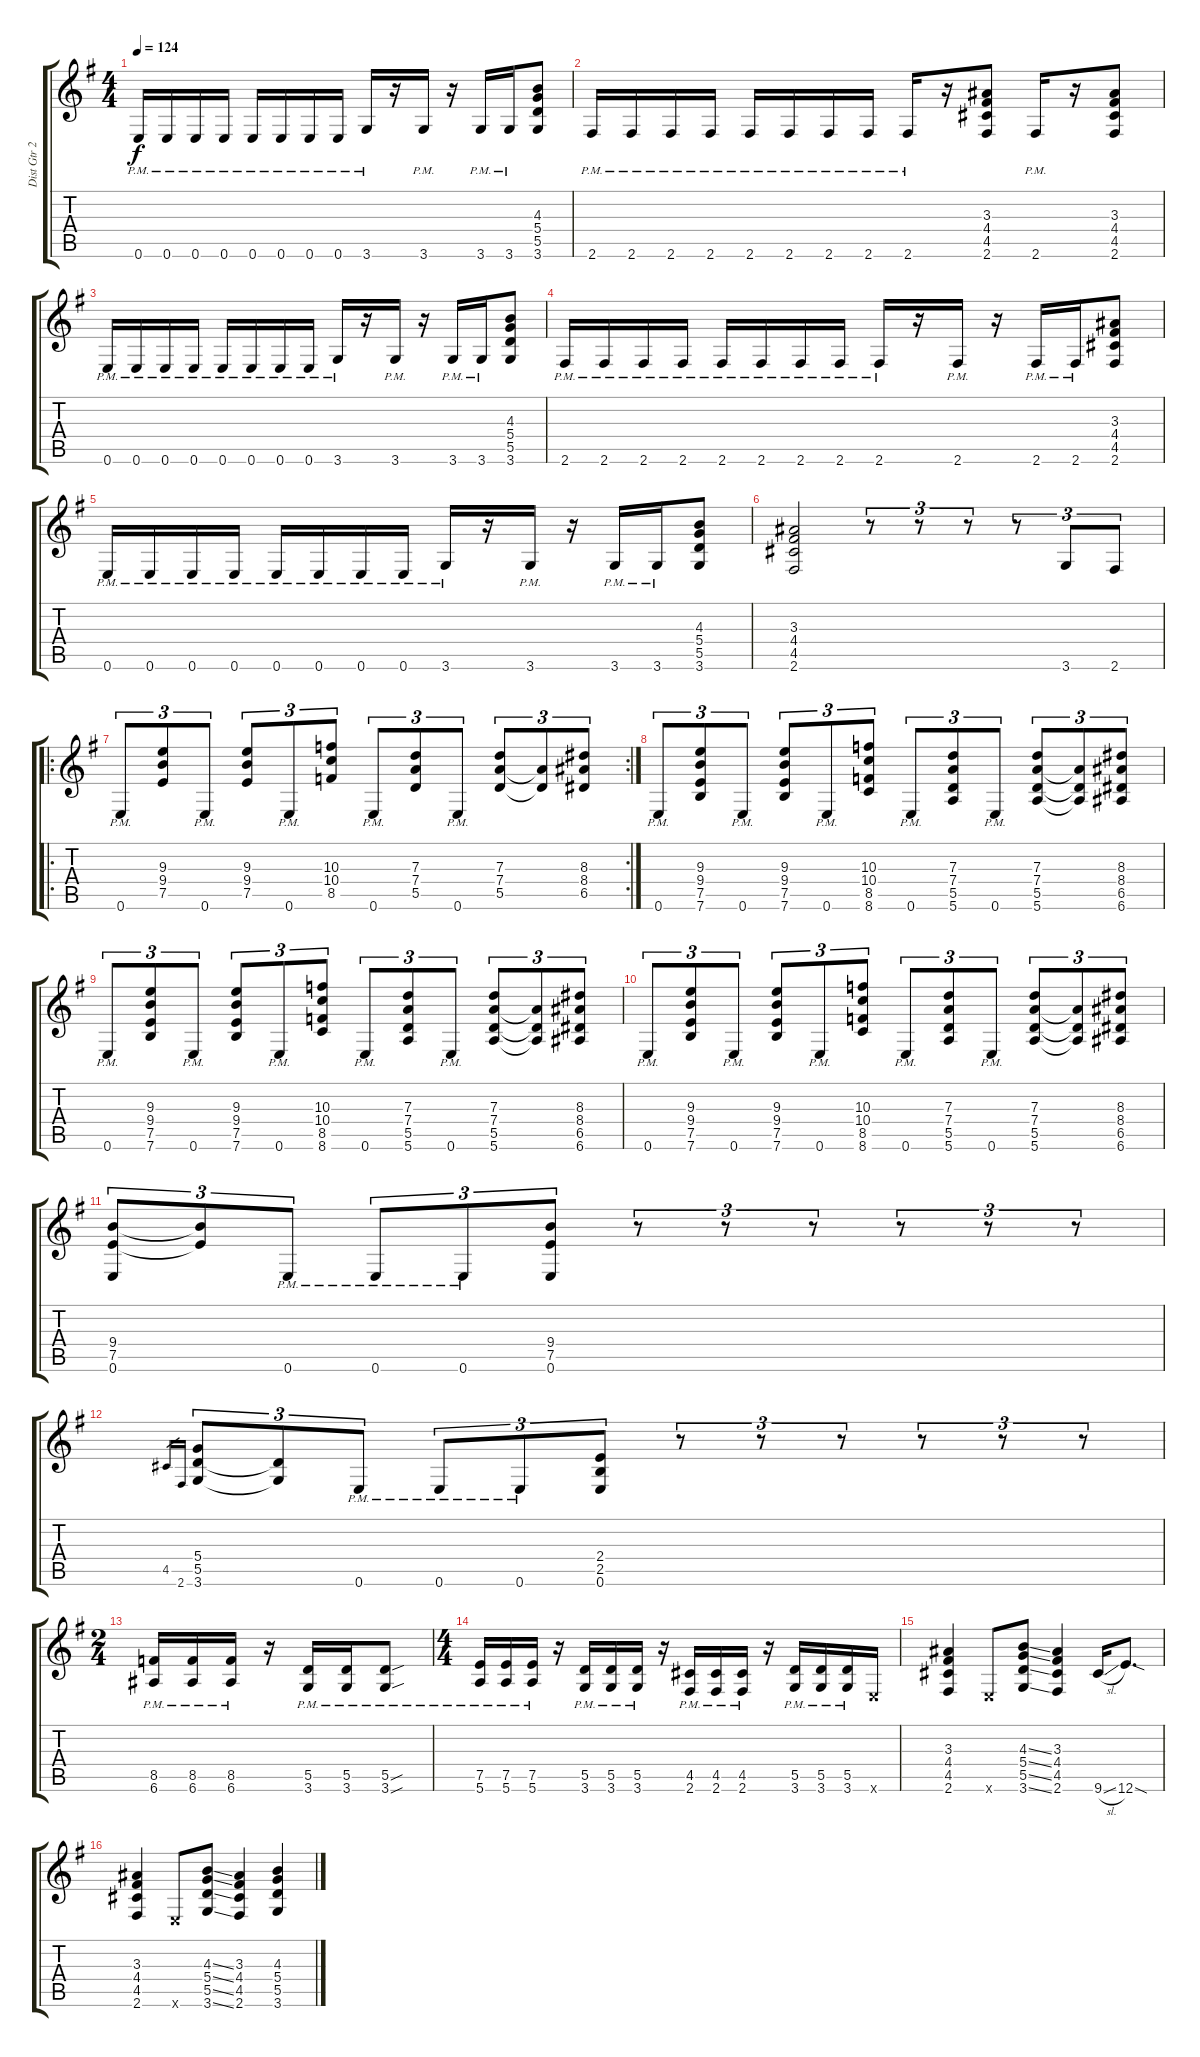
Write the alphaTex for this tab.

\track ("Dist Gtr 2" "Dist Gtr 2") {instrument distortionguitar}
\staff {score tabs}
\tuning (E4 B3 G3 D3 A2 E2) {hide}
\ts (4 4)
\tempo 124
\clef g2
\ks g
0.6{pm}.16{dy f} 0.6{pm}.16 0.6{pm}.16 0.6{pm}.16 0.6{pm}.16 0.6{pm}.16 0.6{pm}.16 0.6{pm}.16 3.6{pm}.16 r.16 3.6{pm}.16 r.16 3.6{pm}.16 3.6{pm}.16 (4.3 5.4 5.5 3.6).8 |
2.6{pm}.16 2.6{pm}.16 2.6{pm}.16 2.6{pm}.16 2.6{pm}.16 2.6{pm}.16 2.6{pm}.16 2.6{pm}.16 2.6{pm}.16 r.16 (3.3 4.4 4.5 2.6).8 2.6{pm}.16 r.16 (3.3 4.4 4.5 2.6).8 |
0.6{pm}.16 0.6{pm}.16 0.6{pm}.16 0.6{pm}.16 0.6{pm}.16 0.6{pm}.16 0.6{pm}.16 0.6{pm}.16 3.6{pm}.16 r.16 3.6{pm}.16 r.16 3.6{pm}.16 3.6{pm}.16 (4.3 5.4 5.5 3.6).8 |
2.6{pm}.16 2.6{pm}.16 2.6{pm}.16 2.6{pm}.16 2.6{pm}.16 2.6{pm}.16 2.6{pm}.16 2.6{pm}.16 2.6{pm}.16 r.16 2.6{pm}.16 r.16 2.6{pm}.16 2.6{pm}.16 (3.3 4.4 4.5 2.6).8 |
0.6{pm}.16 0.6{pm}.16 0.6{pm}.16 0.6{pm}.16 0.6{pm}.16 0.6{pm}.16 0.6{pm}.16 0.6{pm}.16 3.6{pm}.16 r.16 3.6{pm}.16 r.16 3.6{pm}.16 3.6{pm}.16 (4.3 5.4 5.5 3.6).8 |
(3.3 4.4 4.5 2.6).2 r.8{tu (3 2)} r.8{tu (3 2)} r.8{tu (3 2)} r.8{tu (3 2)} 3.6.8{tu (3 2)} 2.6.8{tu (3 2)} |
\ro
\rc 2
0.6{pm}.8{tu (3 2)} (9.3 9.4 7.5).8{tu (3 2)} 0.6{pm}.8{tu (3 2)} (9.3 9.4 7.5).8{tu (3 2)} 0.6{pm}.8{tu (3 2)} (10.3 10.4 8.5).8{tu (3 2)} 0.6{pm}.8{tu (3 2)} (7.3 7.4 5.5).8{tu (3 2)} 0.6{pm}.8{tu (3 2)} (7.3 7.4 5.5).8{tu (3 2)} (7.4{t} 5.5{t}).8{tu (3 2)} (8.3 8.4 6.5).8{tu (3 2)} |
0.6{pm}.8{tu (3 2)} (9.3 9.4 7.5 7.6).8{tu (3 2)} 0.6{pm}.8{tu (3 2)} (9.3 9.4 7.5 7.6).8{tu (3 2)} 0.6{pm}.8{tu (3 2)} (10.3 10.4 8.5 8.6).8{tu (3 2)} 0.6{pm}.8{tu (3 2)} (7.3 7.4 5.5 5.6).8{tu (3 2)} 0.6{pm}.8{tu (3 2)} (7.3 7.4 5.5 5.6).8{tu (3 2)} (7.4{t} 5.5{t} 5.6{t}).8{tu (3 2)} (8.3 8.4 6.5 6.6).8{tu (3 2)} |
0.6{pm}.8{tu (3 2)} (9.3 9.4 7.5 7.6).8{tu (3 2)} 0.6{pm}.8{tu (3 2)} (9.3 9.4 7.5 7.6).8{tu (3 2)} 0.6{pm}.8{tu (3 2)} (10.3 10.4 8.5 8.6).8{tu (3 2)} 0.6{pm}.8{tu (3 2)} (7.3 7.4 5.5 5.6).8{tu (3 2)} 0.6{pm}.8{tu (3 2)} (7.3 7.4 5.5 5.6).8{tu (3 2)} (7.4{t} 5.5{t} 5.6{t}).8{tu (3 2)} (8.3 8.4 6.5 6.6).8{tu (3 2)} |
0.6{pm}.8{tu (3 2)} (9.3 9.4 7.5 7.6).8{tu (3 2)} 0.6{pm}.8{tu (3 2)} (9.3 9.4 7.5 7.6).8{tu (3 2)} 0.6{pm}.8{tu (3 2)} (10.3 10.4 8.5 8.6).8{tu (3 2)} 0.6{pm}.8{tu (3 2)} (7.3 7.4 5.5 5.6).8{tu (3 2)} 0.6{pm}.8{tu (3 2)} (7.3 7.4 5.5 5.6).8{tu (3 2)} (7.4{t} 5.5{t} 5.6{t}).8{tu (3 2)} (8.3 8.4 6.5 6.6).8{tu (3 2)} |
(9.4 7.5 0.6).8{tu (3 2)} (9.4{t} 7.5{t}).8{tu (3 2)} 0.6{pm}.8{tu (3 2)} 0.6{pm}.8{tu (3 2)} 0.6{pm}.8{tu (3 2)} (9.4 7.5 0.6).8{tu (3 2)} r.8{tu (3 2)} r.8{tu (3 2)} r.8{tu (3 2)} r.8{tu (3 2)} r.8{tu (3 2)} r.8{tu (3 2)} |
4.5.16{gr} 2.6.16{gr} (5.4 5.5 3.6).8{tu (3 2)} (5.5{t} 3.6{t}).8{tu (3 2)} 0.6{pm}.8{tu (3 2)} 0.6{pm}.8{tu (3 2)} 0.6{pm}.8{tu (3 2)} (2.4 2.5 0.6).8{tu (3 2)} r.8{tu (3 2)} r.8{tu (3 2)} r.8{tu (3 2)} r.8{tu (3 2)} r.8{tu (3 2)} r.8{tu (3 2)} |
\ts (2 4)
(8.5{pm} 6.6{pm}).16 (8.5{pm} 6.6{pm}).16 (8.5{pm} 6.6{pm}).16 r.16 (5.5{pm} 3.6{pm}).16 (5.5{pm} 3.6{pm}).16 (5.5{sou pm} 3.6{sou pm}).8 |
\ts (4 4)
(7.5{pm} 5.6{pm}).16 (7.5{pm} 5.6{pm}).16 (7.5{pm} 5.6{pm}).16 r.16 (5.5{pm} 3.6{pm}).16 (5.5{pm} 3.6{pm}).16 (5.5{pm} 3.6{pm}).16 r.16 (4.5{pm} 2.6{pm}).16 (4.5{pm} 2.6{pm}).16 (4.5{pm} 2.6{pm}).16 r.16 (5.5{pm} 3.6{pm}).16 (5.5{pm} 3.6{pm}).16 (5.5{pm} 3.6{pm}).16 0.6{x}.16 |
(3.3 4.4 4.5 2.6).4 0.6{x}.8 (4.3{ss} 5.4{ss} 5.5{ss} 3.6{ss}).8 (3.3 4.4 4.5 2.6).4 9.6{sl}.16 12.6{sod}.8{d} |
(3.3 4.4 4.5 2.6).4 0.6{x}.8 (4.3{ss} 5.4{ss} 5.5{ss} 3.6{ss}).8 (3.3 4.4 4.5 2.6).4 (4.3 5.4 5.5 3.6).4
